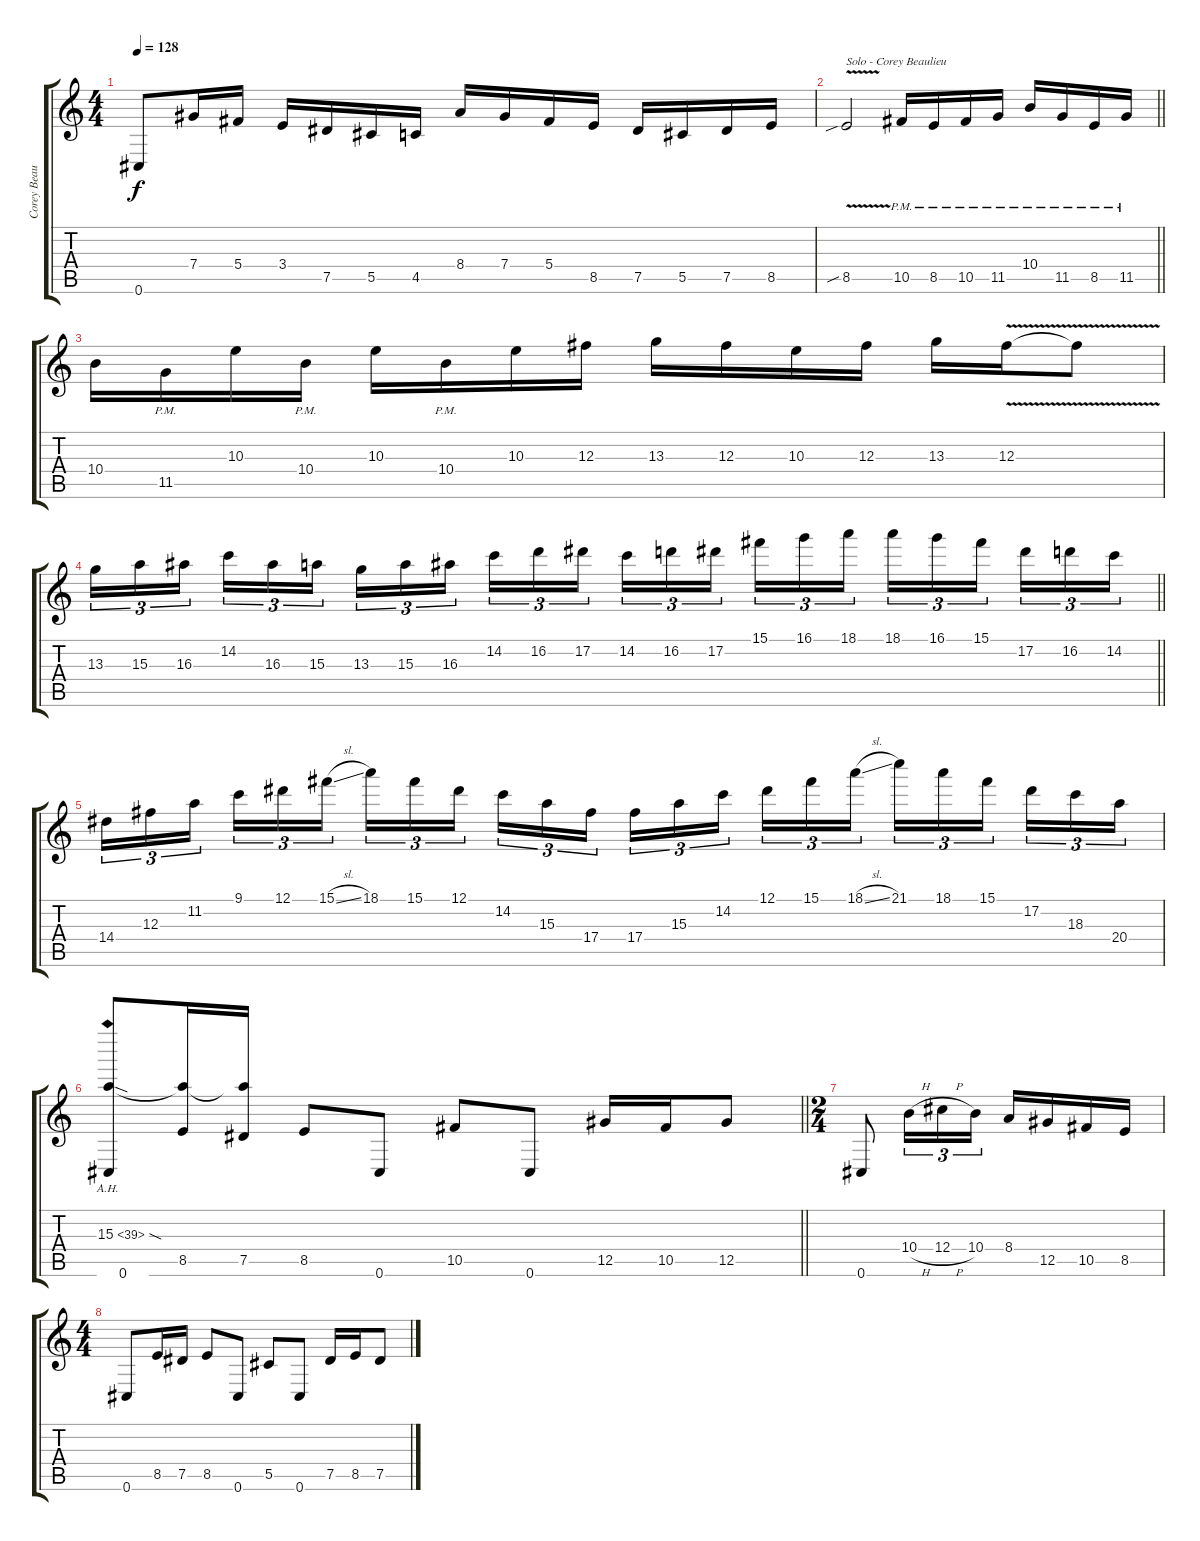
\track ("Corey Beaulieu" "Corey Beau") {instrument overdrivenguitar}
\staff {score tabs}
\tuning (Eb4 Bb3 Gb3 Db3 Ab2 Db2) {hide}
\ts (4 4)
\tempo 128
\clef g2
\ks c
0.6.8{dy f} 7.4.16 5.4.16 3.4.16 7.5.16 5.5.16 4.5.16 8.4.16 7.4.16 5.4.16 8.5.16 7.5.16 5.5.16 7.5.16 8.5.16 |
\barLineRight lightlight
8.5{v sib}.2{txt "Solo - Corey Beaulieu"} 10.5{pm}.16 8.5{pm}.16 10.5{pm}.16 11.5{pm}.16 10.4{pm}.16 11.5{pm}.16 8.5{pm}.16 11.5{pm}.16 |
10.4.16 11.5{pm}.16 10.3.16 10.4{pm}.16 10.3.16 10.4{pm}.16 10.3.16 12.3.16 13.3.16 12.3.16 10.3.16 12.3.16 13.3.16 12.3{v}.16 12.3{t}.8 |
\barLineRight lightlight
13.3.16{tu (3 2)} 15.3.16{tu (3 2)} 16.3.16{tu (3 2) beam splitsecondary} 14.2.16{tu (3 2)} 16.3.16{tu (3 2)} 15.3.16{tu (3 2)} 13.3.16{tu (3 2)} 15.3.16{tu (3 2)} 16.3.16{tu (3 2) beam splitsecondary} 14.2.16{tu (3 2)} 16.2.16{tu (3 2)} 17.2.16{tu (3 2)} 14.2.16{tu (3 2)} 16.2.16{tu (3 2)} 17.2.16{tu (3 2) beam splitsecondary} 15.1.16{tu (3 2)} 16.1.16{tu (3 2)} 18.1.16{tu (3 2)} 18.1.16{tu (3 2)} 16.1.16{tu (3 2)} 15.1.16{tu (3 2) beam splitsecondary} 17.2.16{tu (3 2)} 16.2.16{tu (3 2)} 14.2.16{tu (3 2)} |
14.4.16{tu (3 2)} 12.3.16{tu (3 2)} 11.2.16{tu (3 2) beam splitsecondary} 9.1.16{tu (3 2)} 12.1.16{tu (3 2)} 15.1{sl}.16{tu (3 2)} 18.1.16{tu (3 2)} 15.1.16{tu (3 2)} 12.1.16{tu (3 2) beam splitsecondary} 14.2.16{tu (3 2)} 15.3.16{tu (3 2)} 17.4.16{tu (3 2)} 17.4.16{tu (3 2)} 15.3.16{tu (3 2)} 14.2.16{tu (3 2) beam splitsecondary} 12.1.16{tu (3 2)} 15.1.16{tu (3 2)} 18.1{sl}.16{tu (3 2)} 21.1.16{tu (3 2)} 18.1.16{tu (3 2)} 15.1.16{tu (3 2) beam splitsecondary} 17.2.16{tu (3 2)} 18.3.16{tu (3 2)} 20.4.16{tu (3 2)} |
\barLineRight lightlight
(15.3{ah 24 sod} 0.6).8 (15.3{t} 8.5).16 (15.3{t} 7.5).16 8.5.8 0.6.8 10.5.8 0.6.8 12.5.16 10.5.16 12.5.8 |
\ts (2 4)
0.6.8 10.4{h}.16{tu (3 2)} 12.4{h}.16{tu (3 2)} 10.4.16{tu (3 2)} 8.4.16 12.5.16 10.5.16 8.5.16 |
\ts (4 4)
0.6.8 8.5.16 7.5.16 8.5.8 0.6.8 5.5.8 0.6.8 7.5.16 8.5.16 7.5.8
